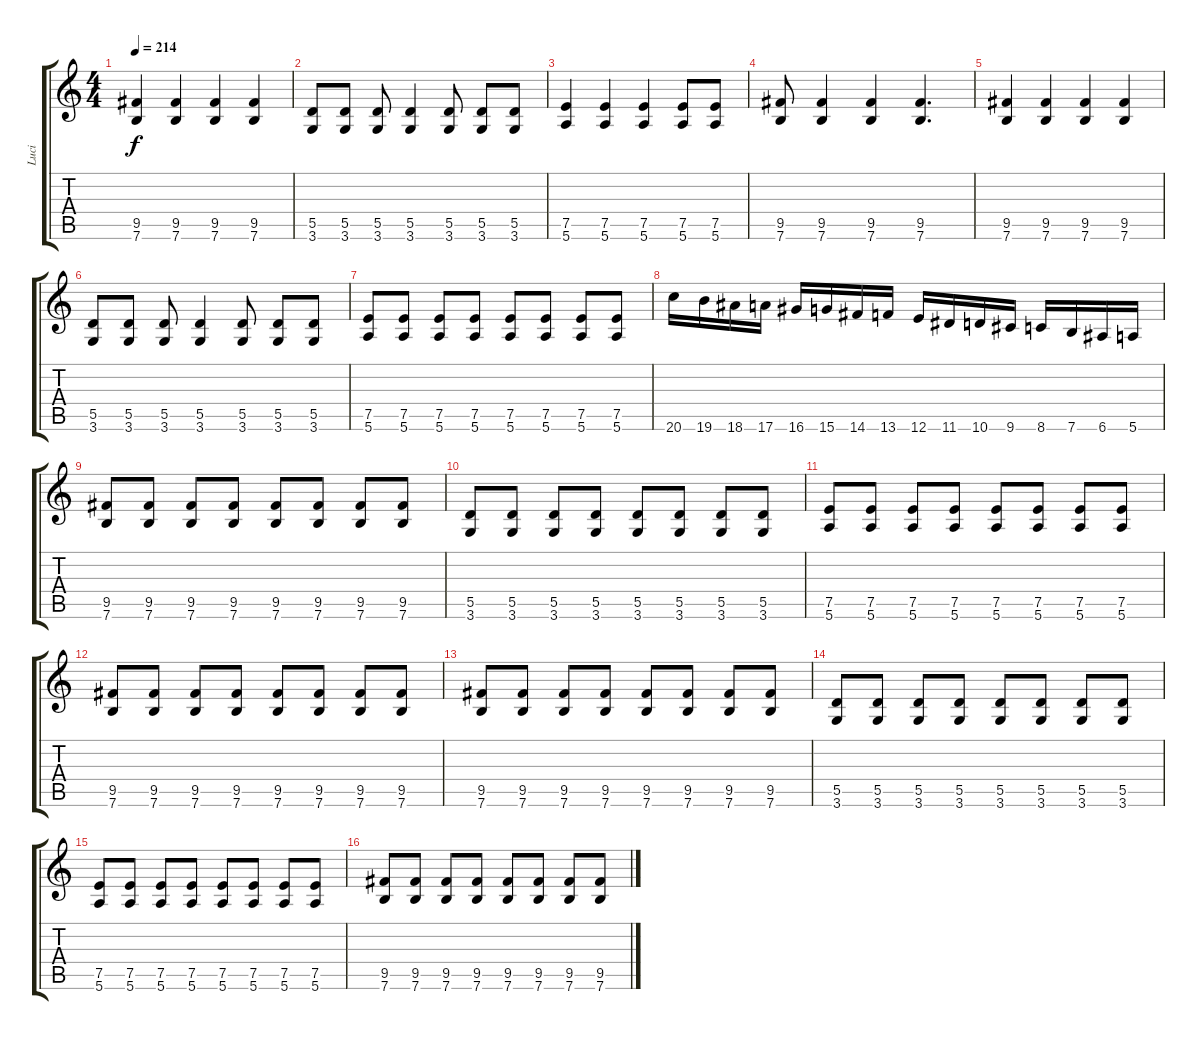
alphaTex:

\track ("Luci" "Luci") {instrument distortionguitar}
\staff {score tabs}
\tuning (E4 B3 G3 D3 A2 E2) {hide}
\ts (4 4)
\tempo 214
\clef g2
\ks c
(9.5 7.6).4{dy f} (9.5 7.6).4 (9.5 7.6).4 (9.5 7.6).4 |
(5.5 3.6).8 (5.5 3.6).8 (5.5 3.6).8 (5.5 3.6).4 (5.5 3.6).8 (5.5 3.6).8 (5.5 3.6).8 |
(7.5 5.6).4 (7.5 5.6).4 (7.5 5.6).4 (7.5 5.6).8 (7.5 5.6).8 |
(9.5 7.6).8 (9.5 7.6).4 (9.5 7.6).4 (9.5 7.6).4{d} |
(9.5 7.6).4 (9.5 7.6).4 (9.5 7.6).4 (9.5 7.6).4 |
(5.5 3.6).8 (5.5 3.6).8 (5.5 3.6).8 (5.5 3.6).4 (5.5 3.6).8 (5.5 3.6).8 (5.5 3.6).8 |
(7.5 5.6).8 (7.5 5.6).8 (7.5 5.6).8 (7.5 5.6).8 (7.5 5.6).8 (7.5 5.6).8 (7.5 5.6).8 (7.5 5.6).8 |
20.6.16 19.6.16 18.6.16 17.6.16 16.6.16 15.6.16 14.6.16 13.6.16 12.6.16 11.6.16 10.6.16 9.6.16 8.6.16 7.6.16 6.6.16 5.6.16 |
(9.5 7.6).8 (9.5 7.6).8 (9.5 7.6).8 (9.5 7.6).8 (9.5 7.6).8 (9.5 7.6).8 (9.5 7.6).8 (9.5 7.6).8 |
(5.5 3.6).8 (5.5 3.6).8 (5.5 3.6).8 (5.5 3.6).8 (5.5 3.6).8 (5.5 3.6).8 (5.5 3.6).8 (5.5 3.6).8 |
(7.5 5.6).8 (7.5 5.6).8 (7.5 5.6).8 (7.5 5.6).8 (7.5 5.6).8 (7.5 5.6).8 (7.5 5.6).8 (7.5 5.6).8 |
(9.5 7.6).8 (9.5 7.6).8 (9.5 7.6).8 (9.5 7.6).8 (9.5 7.6).8 (9.5 7.6).8 (9.5 7.6).8 (9.5 7.6).8 |
(9.5 7.6).8 (9.5 7.6).8 (9.5 7.6).8 (9.5 7.6).8 (9.5 7.6).8 (9.5 7.6).8 (9.5 7.6).8 (9.5 7.6).8 |
(5.5 3.6).8 (5.5 3.6).8 (5.5 3.6).8 (5.5 3.6).8 (5.5 3.6).8 (5.5 3.6).8 (5.5 3.6).8 (5.5 3.6).8 |
(7.5 5.6).8 (7.5 5.6).8 (7.5 5.6).8 (7.5 5.6).8 (7.5 5.6).8 (7.5 5.6).8 (7.5 5.6).8 (7.5 5.6).8 |
(9.5 7.6).8 (9.5 7.6).8 (9.5 7.6).8 (9.5 7.6).8 (9.5 7.6).8 (9.5 7.6).8 (9.5 7.6).8 (9.5 7.6).8
